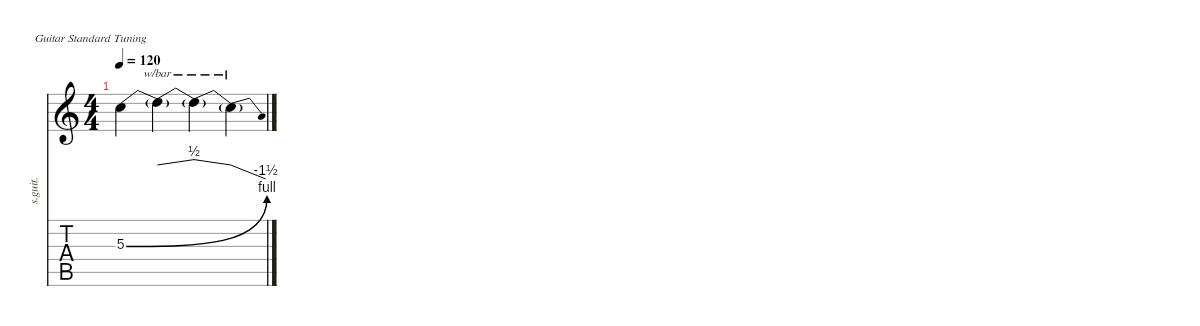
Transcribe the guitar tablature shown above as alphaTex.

\defaultSystemsLayout 4
\hideDynamics
\bracketExtendMode nobrackets
\otherSystemsTrackNameOrientation horizontal
\track ("Steel Guitar" "s.guit.") {instrument acousticguitarsteel}
\staff {score tabs}
\tuning (E4 B3 G3 D3 A2 E2)
\ts (4 4)
\tempo 120
\clef g2
\ks c
5.3{be (bend 0 0 60 4)}.4{dy mf instrument acousticguitarsteel beam Down} 5.3{t}.4{tbe (dive default 0 0 59.4 2) beam Down} 5.3{t}.4{tbe (dive default 0 2 59.4 0) beam Down} 5.3{t}.4{tbe (dive default 0 0 59.4 -6) beam Down}
